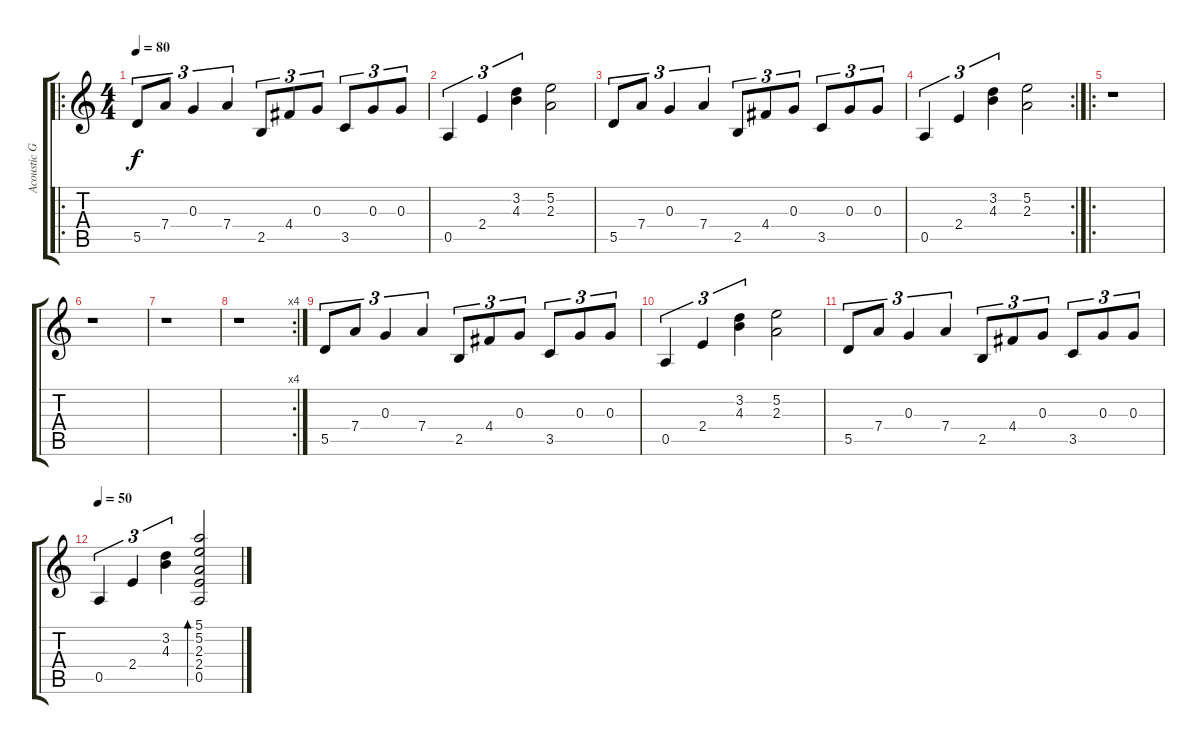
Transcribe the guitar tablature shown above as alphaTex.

\track ("Acoustic Guitar" "Acoustic G") {instrument acousticguitarsteel}
\staff {score tabs}
\tuning (E4 B3 G3 D3 A2 E2) {hide}
\ro
\ts (4 4)
\tempo 80
\clef g2
\ks c
5.5.8{tu (3 2) dy f instrument acousticguitarsteel} 7.4.8{tu (3 2)} 0.3.4{tu (3 2)} 7.4.4{tu (3 2)} 2.5.8{tu (3 2)} 4.4.8{tu (3 2)} 0.3.8{tu (3 2)} 3.5.8{tu (3 2)} 0.3.8{tu (3 2)} 0.3.8{tu (3 2)} |
0.5.4{tu (3 2)} 2.4.4{tu (3 2)} (3.2 4.3).4{tu (3 2)} (5.2 2.3).2 |
5.5.8{tu (3 2)} 7.4.8{tu (3 2)} 0.3.4{tu (3 2)} 7.4.4{tu (3 2)} 2.5.8{tu (3 2)} 4.4.8{tu (3 2)} 0.3.8{tu (3 2)} 3.5.8{tu (3 2)} 0.3.8{tu (3 2)} 0.3.8{tu (3 2)} |
\rc 2
0.5.4{tu (3 2)} 2.4.4{tu (3 2)} (3.2 4.3).4{tu (3 2)} (5.2 2.3).2 |
\ro
r.1 |
r.1 |
r.1 |
\rc 4
r.1 |
5.5.8{tu (3 2)} 7.4.8{tu (3 2)} 0.3.4{tu (3 2)} 7.4.4{tu (3 2)} 2.5.8{tu (3 2)} 4.4.8{tu (3 2)} 0.3.8{tu (3 2)} 3.5.8{tu (3 2)} 0.3.8{tu (3 2)} 0.3.8{tu (3 2)} |
0.5.4{tu (3 2)} 2.4.4{tu (3 2)} (3.2 4.3).4{tu (3 2)} (5.2 2.3).2 |
5.5.8{tu (3 2)} 7.4.8{tu (3 2)} 0.3.4{tu (3 2)} 7.4.4{tu (3 2)} 2.5.8{tu (3 2)} 4.4.8{tu (3 2)} 0.3.8{tu (3 2)} 3.5.8{tu (3 2)} 0.3.8{tu (3 2)} 0.3.8{tu (3 2)} |
\tempo 50
0.5.4{tu (3 2)} 2.4.4{tu (3 2)} (3.2 4.3).4{tu (3 2)} (5.1 5.2 2.3 2.4 0.5).2{bd 120}
